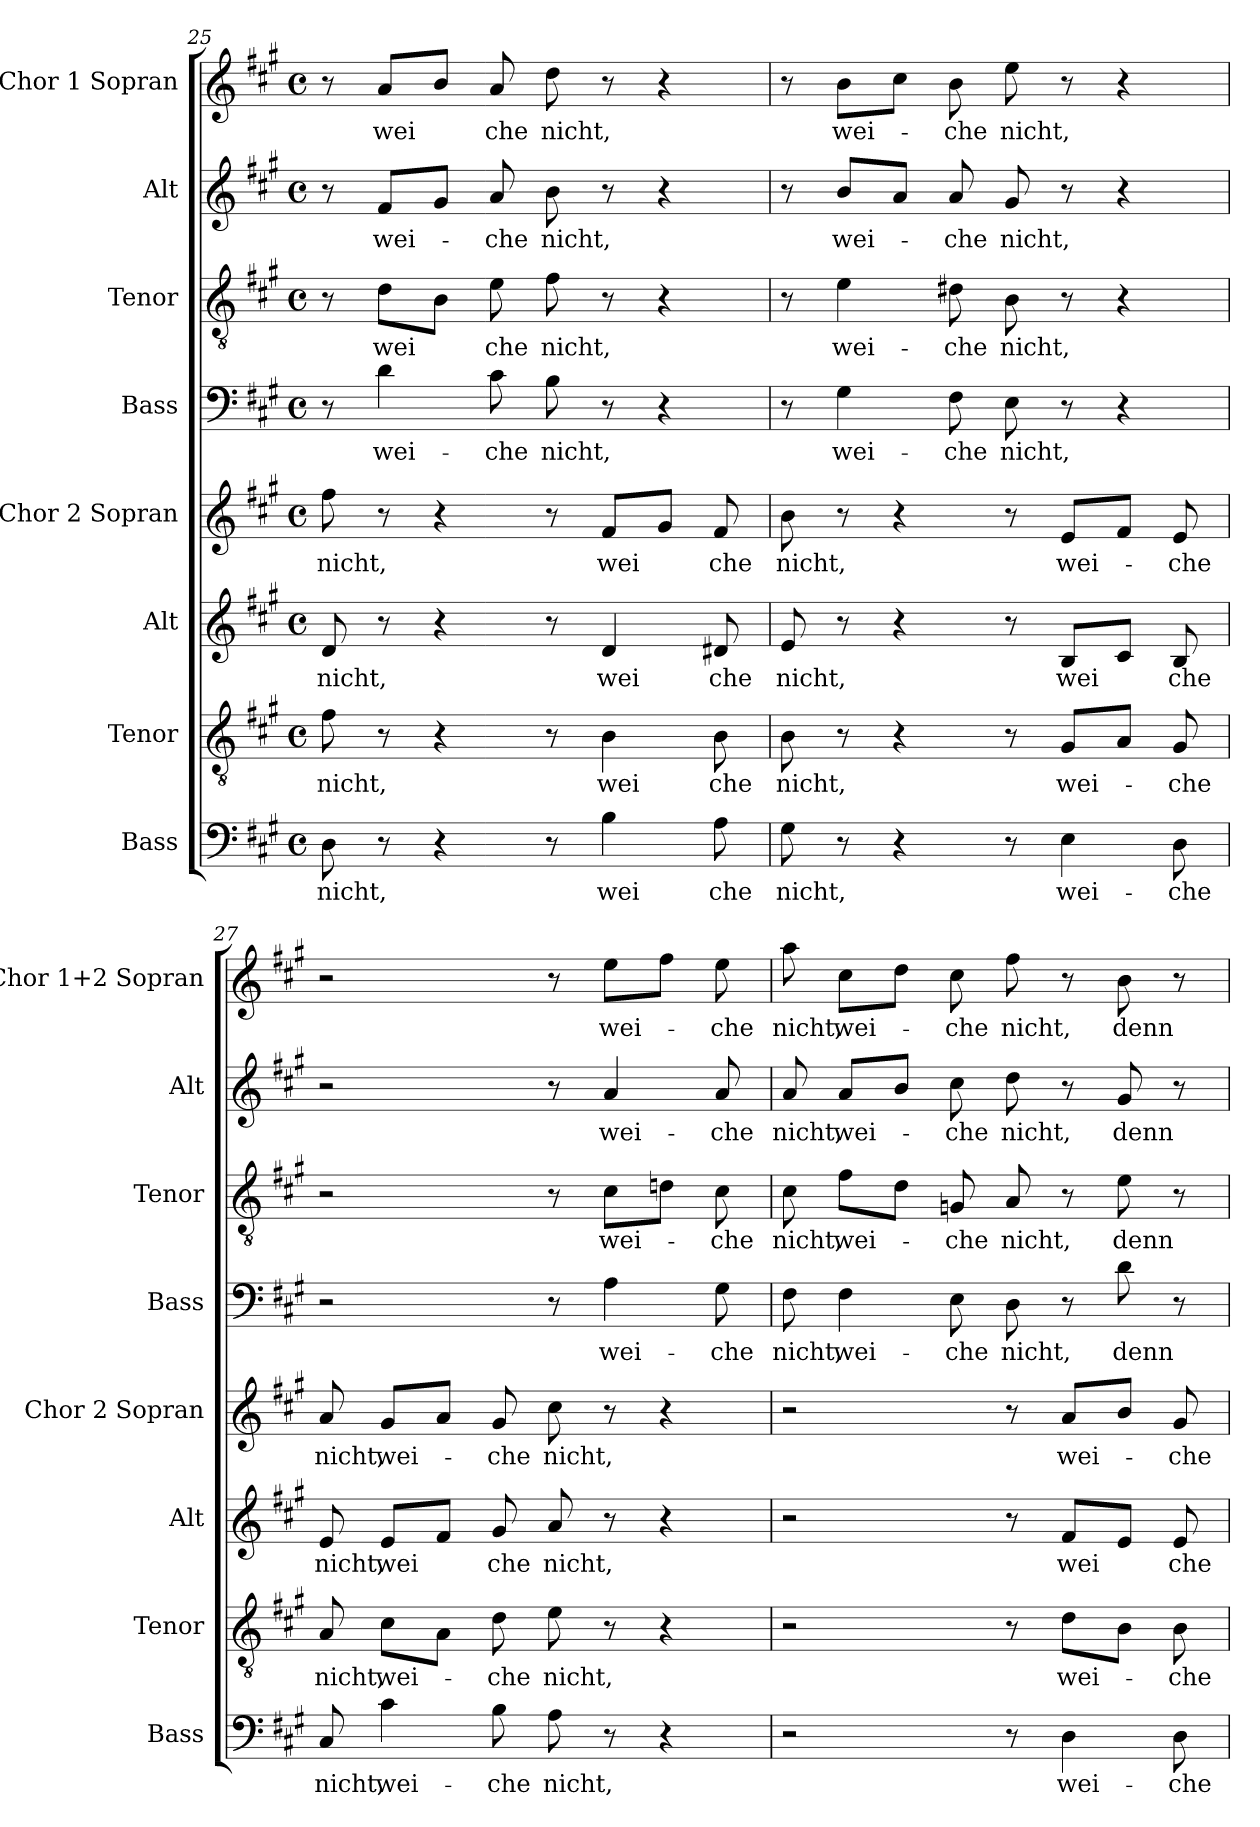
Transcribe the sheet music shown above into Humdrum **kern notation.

**kern	**text	**kern	**text	**kern	**text	**kern	**text	**kern	**text	**kern	**text	**kern	**text	**kern	**text
*part8	*part8	*part7	*part7	*part6	*part6	*part5	*part5	*part4	*part4	*part3	*part3	*part2	*part2	*part1	*part1
*staff8	*staff8	*staff7	*staff7	*staff6	*staff6	*staff5	*staff5	*staff4	*staff4	*staff3	*staff3	*staff2	*staff2	*staff1	*staff1
*I"Bass	*	*I"Tenor	*	*I"Alt	*	*I"Chor 2  Sopran	*	*I"Bass	*	*I"Tenor	*	*I"Alt	*	*I"Chor 1  Sopran	*
*I'Bass	*	*I'Tenor	*	*I'Alt	*	*I'Chor 2  Sopran	*	*I'Bass	*	*I'Tenor	*	*I'Alt	*	*I'Chor 1+2  Sopran	*
*clefF4	*	*clefGv2	*	*clefG2	*	*clefG2	*	*clefF4	*	*clefGv2	*	*clefG2	*	*clefG2	*
*k[f#c#g#]	*	*k[f#c#g#]	*	*k[f#c#g#]	*	*k[f#c#g#]	*	*k[f#c#g#]	*	*k[f#c#g#]	*	*k[f#c#g#]	*	*k[f#c#g#]	*
*A:	*	*A:	*	*A:	*	*A:	*	*A:	*	*A:	*	*A:	*	*A:	*
*M4/4	*	*M4/4	*	*M4/4	*	*M4/4	*	*M4/4	*	*M4/4	*	*M4/4	*	*M4/4	*
*met(c)	*	*met(c)	*	*met(c)	*	*met(c)	*	*met(c)	*	*met(c)	*	*met(c)	*	*met(c)	*
=25	=25	=25	=25	=25	=25	=25	=25	=25	=25	=25	=25	=25	=25	=25	=25
!	!LO:LY:b:cj	!	!LO:LY:b:cj	!	!LO:LY:b:cj	!	!LO:LY:b:cj	!	!	!	!	!	!	!	!
8D\	nicht,	8f#\	nicht,	8d/	nicht,	8ff#\	nicht,	8r	.	8r	.	8r	.	8r	.
!	!	!	!	!	!	!	!	!	!LO:LY:b:cj	!	!LO:LY:b	!	!LO:LY:b	!	!LO:LY:b
8r	.	8r	.	8r	.	8r	.	4d\	wei-	8d\L	wei	8f#/L	wei-	8a/L	wei
4r	.	4r	.	4r	.	4r	.	.	.	8B\J	.	8g#/J	.	8b/J	.
!	!	!	!	!	!	!	!	!	!LO:LY:b:cj	!	!LO:LY:b:cj	!	!LO:LY:b:cj	!	!LO:LY:b:cj
.	.	.	.	.	.	.	.	8c#\	-che	8e\	che	8a/	-che	8a/	che
!	!	!	!	!	!	!	!	!	!LO:LY:b:cj	!	!LO:LY:b:cj	!	!LO:LY:b:cj	!	!LO:LY:b:cj
8r	.	8r	.	8r	.	8r	.	8B\	nicht,	8f#\	nicht,	8b\	nicht,	8dd\	nicht,
!	!LO:LY:b:cj	!	!LO:LY:b:cj	!	!LO:LY:b:cj	!	!LO:LY:b	!	!	!	!	!	!	!	!
4B\	wei	4B\	wei	4d/	wei	8f#/L	wei	8r	.	8r	.	8r	.	8r	.
.	.	.	.	.	.	8g#/J	.	4r	.	4r	.	4r	.	4r	.
!	!LO:LY:b:cj	!	!LO:LY:b:cj	!	!LO:LY:b:cj	!	!LO:LY:b:cj	!	!	!	!	!	!	!	!
8A\	che	8B\	che	8d#X/	che	8f#/	che	.	.	.	.	.	.	.	.
!!LO:LB:g=z
=26	=26	=26	=26	=26	=26	=26	=26	=26	=26	=26	=26	=26	=26	=26	=26
!	!LO:LY:b:cj	!	!LO:LY:b:cj	!	!LO:LY:b:cj	!	!LO:LY:b:cj	!	!	!	!	!	!	!	!
8G#\	nicht,	8B\	nicht,	8e/	nicht,	8b\	nicht,	8r	.	8r	.	8r	.	8r	.
!	!	!	!	!	!	!	!	!	!LO:LY:b:cj	!	!LO:LY:b:cj	!	!LO:LY:b	!	!LO:LY:b
8r	.	8r	.	8r	.	8r	.	4G#\	wei-	4e\	wei-	8b/L	wei-	8b\L	wei-
4r	.	4r	.	4r	.	4r	.	.	.	.	.	8a/J	.	8cc#\J	.
!	!	!	!	!	!	!	!	!	!LO:LY:b:cj	!	!LO:LY:b:cj	!	!LO:LY:b:cj	!	!LO:LY:b:cj
.	.	.	.	.	.	.	.	8F#\	-che	8d#X\	-che	8a/	-che	8b\	-che
!	!	!	!	!	!	!	!	!	!LO:LY:b:cj	!	!LO:LY:b:cj	!	!LO:LY:b:cj	!	!LO:LY:b:cj
8r	.	8r	.	8r	.	8r	.	8E\	nicht,	8B\	nicht,	8g#/	nicht,	8ee\	nicht,
!	!LO:LY:b:cj	!	!LO:LY:b	!	!LO:LY:b	!	!LO:LY:b	!	!	!	!	!	!	!	!
4E\	wei-	8G#/L	wei-	8B/L	wei	8e/L	wei-	8r	.	8r	.	8r	.	8r	.
.	.	8A/J	.	8c#/J	.	8f#/J	.	4r	.	4r	.	4r	.	4r	.
!	!LO:LY:b:cj	!	!LO:LY:b:cj	!	!LO:LY:b:cj	!	!LO:LY:b:cj	!	!	!	!	!	!	!	!
8D\	-che	8G#/	-che	8B/	che	8e/	-che	.	.	.	.	.	.	.	.
=27	=27	=27	=27	=27	=27	=27	=27	=27	=27	=27	=27	=27	=27	=27	=27
!	!LO:LY:b:cj	!	!LO:LY:b:cj	!	!LO:LY:b:cj	!	!LO:LY:b:cj	!	!	!	!	!	!	!	!
8C#/	nicht,	8A/	nicht,	8e/	nicht,	8a/	nicht,	2r	.	2r	.	2r	.	2r	.
!	!LO:LY:b:cj	!	!LO:LY:b	!	!LO:LY:b	!	!LO:LY:b	!	!	!	!	!	!	!	!
4c#\	wei-	8c#\L	wei-	8e/L	wei	8g#/L	wei-	.	.	.	.	.	.	.	.
.	.	8A\J	.	8f#/J	.	8a/J	.	.	.	.	.	.	.	.	.
!	!LO:LY:b:cj	!	!LO:LY:b:cj	!	!LO:LY:b:cj	!	!LO:LY:b:cj	!	!	!	!	!	!	!	!
8B\	-che	8d\	-che	8g#/	che	8g#/	-che	.	.	.	.	.	.	.	.
!	!LO:LY:b:cj	!	!LO:LY:b:cj	!	!LO:LY:b:cj	!	!LO:LY:b:cj	!	!	!	!	!	!	!	!
8A\	nicht,	8e\	nicht,	8a/	nicht,	8cc#\	nicht,	8r	.	8r	.	8r	.	8r	.
!	!	!	!	!	!	!	!	!	!LO:LY:b:cj	!	!LO:LY:b	!	!LO:LY:b:cj	!	!LO:LY:b
8r	.	8r	.	8r	.	8r	.	4A\	wei-	8c#\L	wei-	4a/	wei-	8ee\L	wei-
4r	.	4r	.	4r	.	4r	.	.	.	8dn\J	.	.	.	8ff#\J	.
!	!	!	!	!	!	!	!	!	!LO:LY:b:cj	!	!LO:LY:b:cj	!	!LO:LY:b:cj	!	!LO:LY:b:cj
.	.	.	.	.	.	.	.	8G#\	-che	8c#\	-che	8a/	-che	8ee\	-che
=28	=28	=28	=28	=28	=28	=28	=28	=28	=28	=28	=28	=28	=28	=28	=28
!	!	!	!	!	!	!	!	!	!LO:LY:b:cj	!	!LO:LY:b:cj	!	!LO:LY:b:cj	!	!LO:LY:b:cj
2r	.	2r	.	2r	.	2r	.	8F#\	nicht,	8c#\	nicht,	8a/	nicht,	8aa\	nicht,
!	!	!	!	!	!	!	!	!	!LO:LY:b:cj	!	!LO:LY:b	!	!LO:LY:b	!	!LO:LY:b
.	.	.	.	.	.	.	.	4F#\	wei-	8f#\L	wei-	8a/L	wei-	8cc#\L	wei-
.	.	.	.	.	.	.	.	.	.	8d\J	.	8b/J	.	8dd\J	.
!	!	!	!	!	!	!	!	!	!LO:LY:b:cj	!	!LO:LY:b:cj	!	!LO:LY:b:cj	!	!LO:LY:b:cj
.	.	.	.	.	.	.	.	8E\	-che	8Gn/	-che	8cc#\	-che	8cc#\	-che
!	!	!	!	!	!	!	!	!	!LO:LY:b:cj	!	!LO:LY:b:cj	!	!LO:LY:b:cj	!	!LO:LY:b:cj
8r	.	8r	.	8r	.	8r	.	8D\	nicht,	8A/	nicht,	8dd\	nicht,	8ff#\	nicht,
!	!LO:LY:b:cj	!	!LO:LY:b	!	!LO:LY:b	!	!LO:LY:b	!	!	!	!	!	!	!	!
4D\	wei-	8d\L	wei-	8f#/L	wei	8a/L	wei-	8r	.	8r	.	8r	.	8r	.
!	!	!	!	!	!	!	!	!	!LO:LY:b:cj	!	!LO:LY:b:cj	!	!LO:LY:b:cj	!	!LO:LY:b:cj
.	.	8B\J	.	8e/J	.	8b/J	.	8d\	denn	8e\	denn	8g#/	denn	8b\	denn
!	!LO:LY:b:cj	!	!LO:LY:b:cj	!	!LO:LY:b:cj	!	!LO:LY:b:cj	!	!	!	!	!	!	!	!
8D\	-che	8B\	-che	8e/	che	8g#/	-che	8r	.	8r	.	8r	.	8r	.
=	=	=	=	=	=	=	=	=	=	=	=	=	=	=	=
*-	*-	*-	*-	*-	*-	*-	*-	*-	*-	*-	*-	*-	*-	*-	*-
